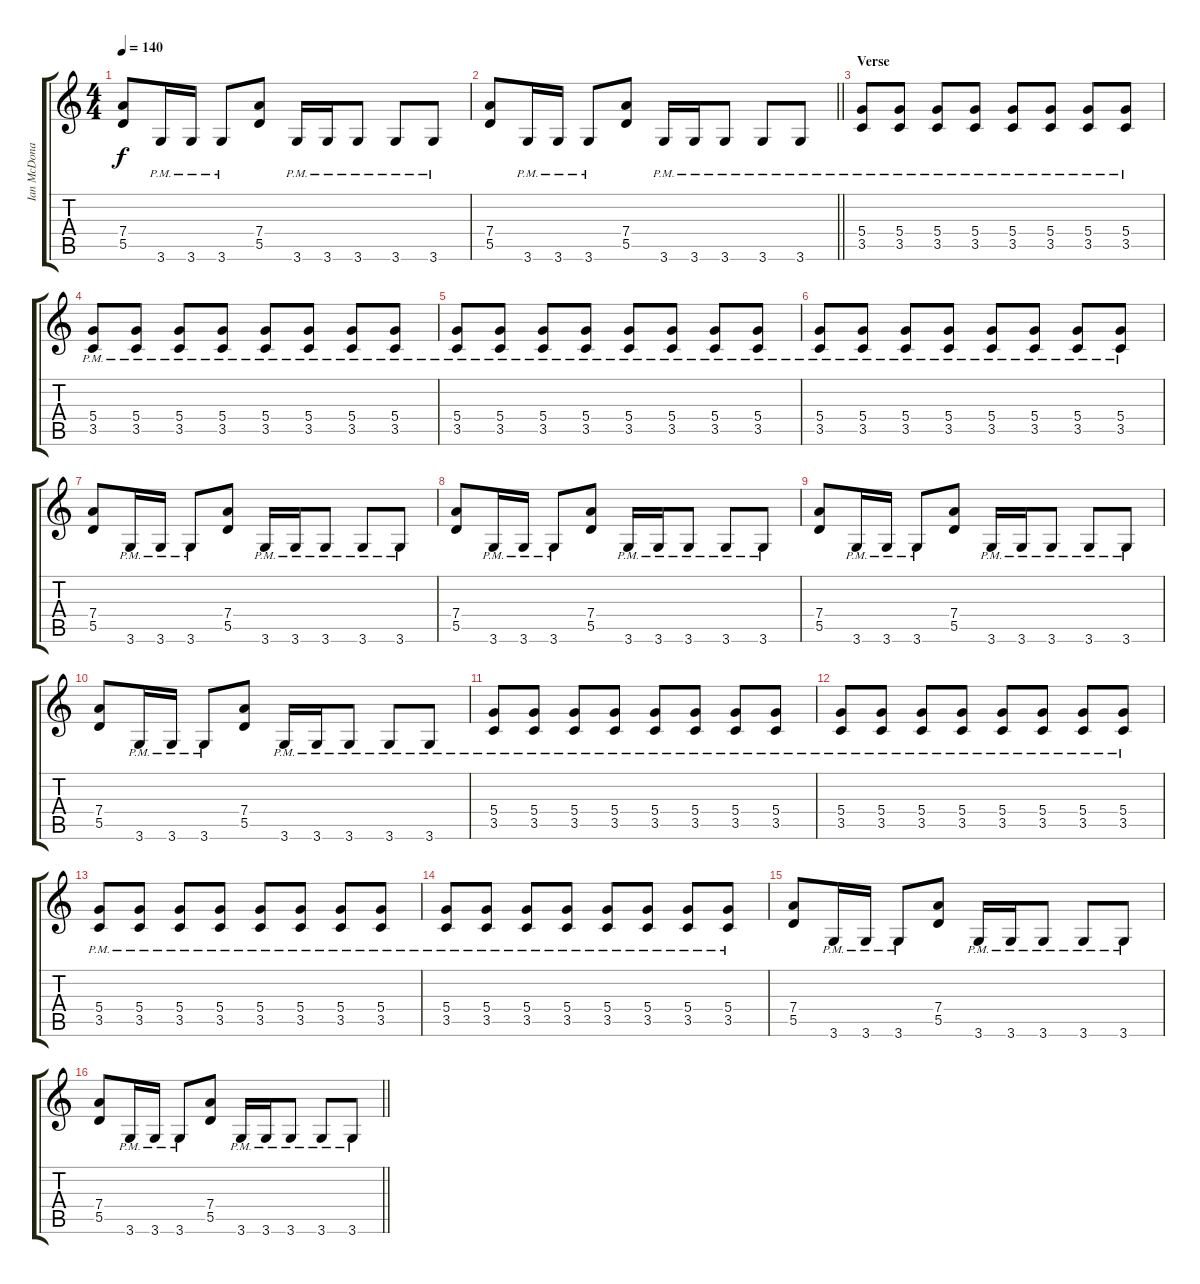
\track ("Ian McDonald (Gtr.I)" "Ian McDona") {instrument overdrivenguitar}
\staff {score tabs}
\tuning (E4 B3 G3 D3 A2 E2) {hide}
\ts (4 4)
\tempo 140
\clef g2
\ks c
(7.4 5.5).8{dy f} 3.6{pm}.16 3.6{pm}.16 3.6{pm}.8 (7.4 5.5).8 3.6{pm}.16 3.6{pm}.16 3.6{pm}.8 3.6{pm}.8 3.6{pm}.8 |
\barLineRight lightlight
(7.4 5.5).8 3.6{pm}.16 3.6{pm}.16 3.6{pm}.8 (7.4 5.5).8 3.6{pm}.16 3.6{pm}.16 3.6{pm}.8 3.6{pm}.8 3.6{pm}.8 |
\section ("" "Verse")
(5.4{pm} 3.5{pm}).8 (5.4{pm} 3.5{pm}).8 (5.4{pm} 3.5{pm}).8 (5.4{pm} 3.5{pm}).8 (5.4{pm} 3.5{pm}).8 (5.4{pm} 3.5{pm}).8 (5.4{pm} 3.5{pm}).8 (5.4{pm} 3.5{pm}).8 |
(5.4{pm} 3.5{pm}).8 (5.4{pm} 3.5{pm}).8 (5.4{pm} 3.5{pm}).8 (5.4{pm} 3.5{pm}).8 (5.4{pm} 3.5{pm}).8 (5.4{pm} 3.5{pm}).8 (5.4{pm} 3.5{pm}).8 (5.4{pm} 3.5{pm}).8 |
(5.4{pm} 3.5{pm}).8 (5.4{pm} 3.5{pm}).8 (5.4{pm} 3.5{pm}).8 (5.4{pm} 3.5{pm}).8 (5.4{pm} 3.5{pm}).8 (5.4{pm} 3.5{pm}).8 (5.4{pm} 3.5{pm}).8 (5.4{pm} 3.5{pm}).8 |
(5.4{pm} 3.5{pm}).8 (5.4{pm} 3.5{pm}).8 (5.4{pm} 3.5{pm}).8 (5.4{pm} 3.5{pm}).8 (5.4{pm} 3.5{pm}).8 (5.4{pm} 3.5{pm}).8 (5.4{pm} 3.5{pm}).8 (5.4{pm} 3.5{pm}).8 |
(7.4 5.5).8 3.6{pm}.16 3.6{pm}.16 3.6{pm}.8 (7.4 5.5).8 3.6{pm}.16 3.6{pm}.16 3.6{pm}.8 3.6{pm}.8 3.6{pm}.8 |
(7.4 5.5).8 3.6{pm}.16 3.6{pm}.16 3.6{pm}.8 (7.4 5.5).8 3.6{pm}.16 3.6{pm}.16 3.6{pm}.8 3.6{pm}.8 3.6{pm}.8 |
(7.4 5.5).8 3.6{pm}.16 3.6{pm}.16 3.6{pm}.8 (7.4 5.5).8 3.6{pm}.16 3.6{pm}.16 3.6{pm}.8 3.6{pm}.8 3.6{pm}.8 |
(7.4 5.5).8 3.6{pm}.16 3.6{pm}.16 3.6{pm}.8 (7.4 5.5).8 3.6{pm}.16 3.6{pm}.16 3.6{pm}.8 3.6{pm}.8 3.6{pm}.8 |
(5.4{pm} 3.5{pm}).8 (5.4{pm} 3.5{pm}).8 (5.4{pm} 3.5{pm}).8 (5.4{pm} 3.5{pm}).8 (5.4{pm} 3.5{pm}).8 (5.4{pm} 3.5{pm}).8 (5.4{pm} 3.5{pm}).8 (5.4{pm} 3.5{pm}).8 |
(5.4{pm} 3.5{pm}).8 (5.4{pm} 3.5{pm}).8 (5.4{pm} 3.5{pm}).8 (5.4{pm} 3.5{pm}).8 (5.4{pm} 3.5{pm}).8 (5.4{pm} 3.5{pm}).8 (5.4{pm} 3.5{pm}).8 (5.4{pm} 3.5{pm}).8 |
(5.4{pm} 3.5{pm}).8 (5.4{pm} 3.5{pm}).8 (5.4{pm} 3.5{pm}).8 (5.4{pm} 3.5{pm}).8 (5.4{pm} 3.5{pm}).8 (5.4{pm} 3.5{pm}).8 (5.4{pm} 3.5{pm}).8 (5.4{pm} 3.5{pm}).8 |
(5.4{pm} 3.5{pm}).8 (5.4{pm} 3.5{pm}).8 (5.4{pm} 3.5{pm}).8 (5.4{pm} 3.5{pm}).8 (5.4{pm} 3.5{pm}).8 (5.4{pm} 3.5{pm}).8 (5.4{pm} 3.5{pm}).8 (5.4{pm} 3.5{pm}).8 |
(7.4 5.5).8 3.6{pm}.16 3.6{pm}.16 3.6{pm}.8 (7.4 5.5).8 3.6{pm}.16 3.6{pm}.16 3.6{pm}.8 3.6{pm}.8 3.6{pm}.8 |
\barLineRight lightlight
(7.4 5.5).8 3.6{pm}.16 3.6{pm}.16 3.6{pm}.8 (7.4 5.5).8 3.6{pm}.16 3.6{pm}.16 3.6{pm}.8 3.6{pm}.8 3.6{pm}.8
